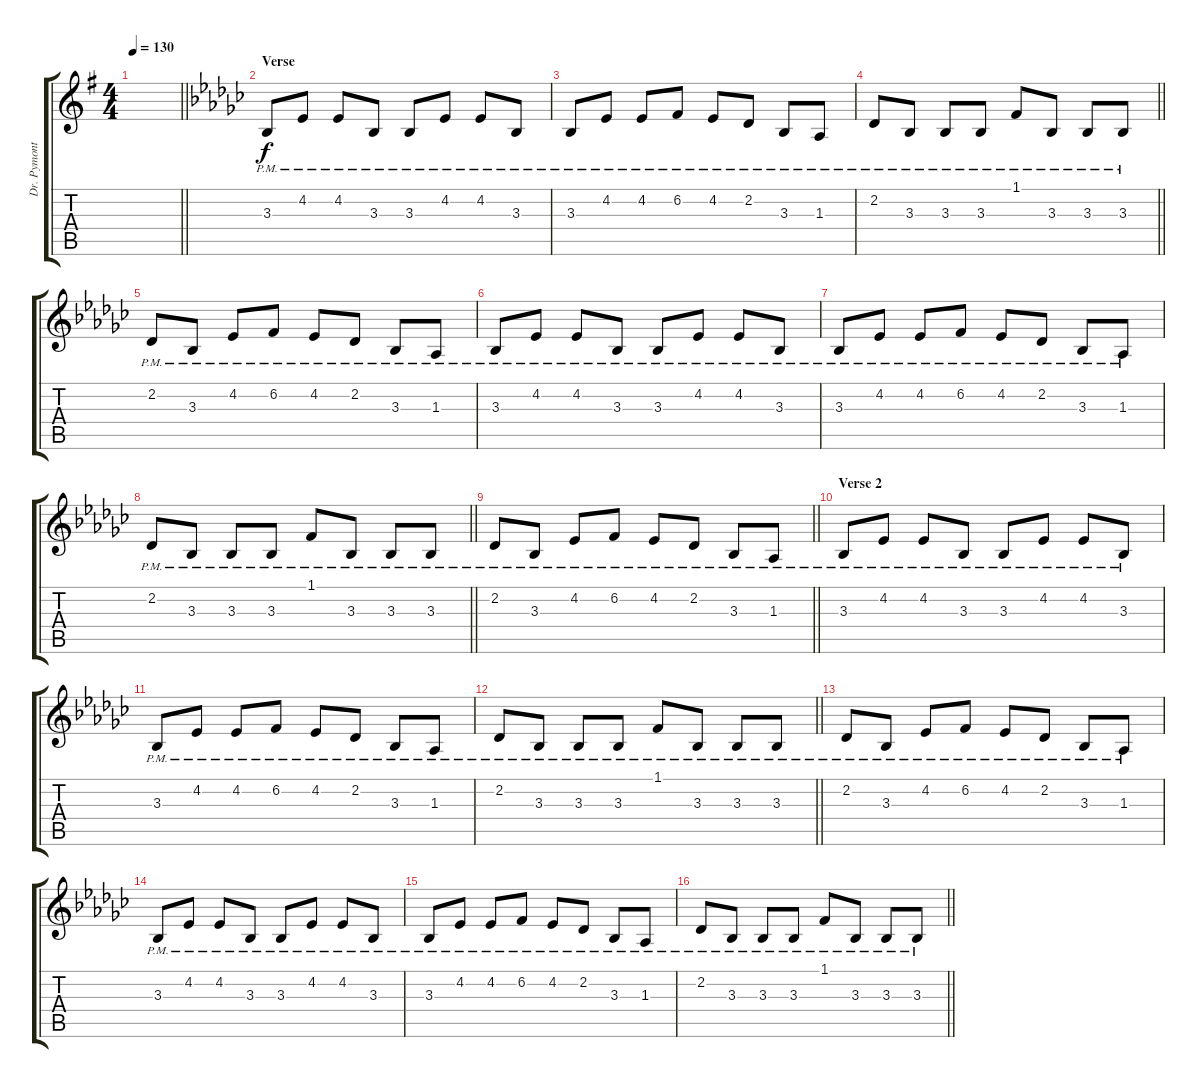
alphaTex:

\track ("Dr. Pymonte (Harp)" "Dr. Pymont") {instrument orchestralharp}
\staff {score tabs}
\tuning (E4 B3 G3 D3 A2 E2) {hide}
\ts (4 4)
\tempo 130
\clef g2
\barLineRight lightlight
\ks eminor
|
\section ("" "Verse")
\ks ebminor
3.3{pm}.8 4.2{pm}.8 4.2{pm}.8 3.3{pm}.8 3.3{pm}.8 4.2{pm}.8 4.2{pm}.8 3.3{pm}.8 |
3.3{pm}.8 4.2{pm}.8 4.2{pm}.8 6.2{pm}.8 4.2{pm}.8 2.2{pm}.8 3.3{pm}.8 1.3{pm}.8 |
\barLineRight lightlight
2.2{pm}.8 3.3{pm}.8 3.3{pm}.8 3.3{pm}.8 1.1{pm}.8 3.3{pm}.8 3.3{pm}.8 3.3{pm}.8 |
\section ("" "")
2.2{pm}.8 3.3{pm}.8 4.2{pm}.8 6.2{pm}.8 4.2{pm}.8 2.2{pm}.8 3.3{pm}.8 1.3{pm}.8 |
3.3{pm}.8 4.2{pm}.8 4.2{pm}.8 3.3{pm}.8 3.3{pm}.8 4.2{pm}.8 4.2{pm}.8 3.3{pm}.8 |
3.3{pm}.8 4.2{pm}.8 4.2{pm}.8 6.2{pm}.8 4.2{pm}.8 2.2{pm}.8 3.3{pm}.8 1.3{pm}.8 |
\barLineRight lightlight
2.2{pm}.8 3.3{pm}.8 3.3{pm}.8 3.3{pm}.8 1.1{pm}.8 3.3{pm}.8 3.3{pm}.8 3.3{pm}.8 |
\barLineRight lightlight
2.2{pm}.8 3.3{pm}.8 4.2{pm}.8 6.2{pm}.8 4.2{pm}.8 2.2{pm}.8 3.3{pm}.8 1.3{pm}.8 |
\section ("" "Verse 2")
3.3{pm}.8 4.2{pm}.8 4.2{pm}.8 3.3{pm}.8 3.3{pm}.8 4.2{pm}.8 4.2{pm}.8 3.3{pm}.8 |
3.3{pm}.8 4.2{pm}.8 4.2{pm}.8 6.2{pm}.8 4.2{pm}.8 2.2{pm}.8 3.3{pm}.8 1.3{pm}.8 |
\barLineRight lightlight
2.2{pm}.8 3.3{pm}.8 3.3{pm}.8 3.3{pm}.8 1.1{pm}.8 3.3{pm}.8 3.3{pm}.8 3.3{pm}.8 |
2.2{pm}.8 3.3{pm}.8 4.2{pm}.8 6.2{pm}.8 4.2{pm}.8 2.2{pm}.8 3.3{pm}.8 1.3{pm}.8 |
3.3{pm}.8 4.2{pm}.8 4.2{pm}.8 3.3{pm}.8 3.3{pm}.8 4.2{pm}.8 4.2{pm}.8 3.3{pm}.8 |
3.3{pm}.8 4.2{pm}.8 4.2{pm}.8 6.2{pm}.8 4.2{pm}.8 2.2{pm}.8 3.3{pm}.8 1.3{pm}.8 |
\barLineRight lightlight
2.2{pm}.8 3.3{pm}.8 3.3{pm}.8 3.3{pm}.8 1.1{pm}.8 3.3{pm}.8 3.3{pm}.8 3.3{pm}.8
